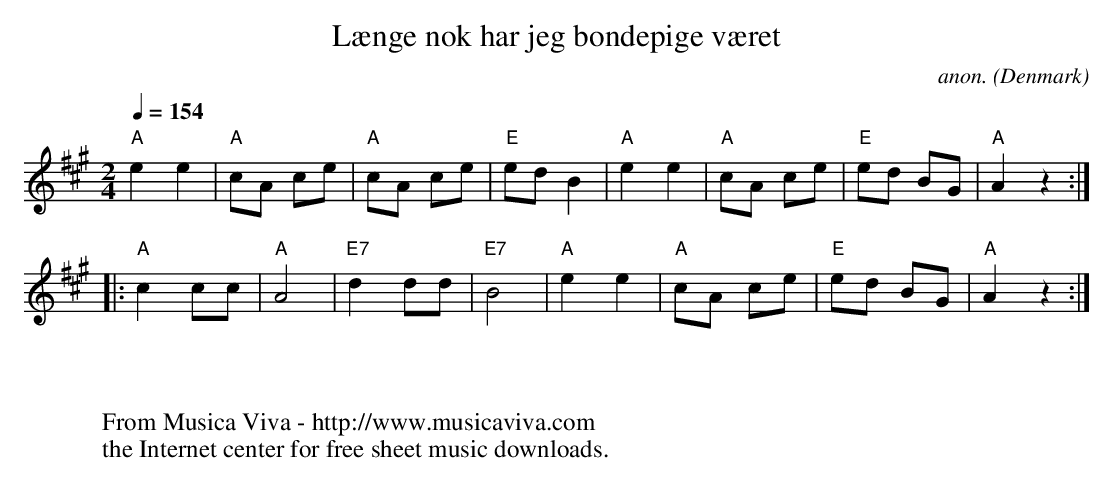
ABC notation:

X:1
T:L\aenge nok har jeg bondepige v\aeret
C:anon.
O:Denmark
M:2/4
L:1/8
Q:1/4=154
K:A
"A"e2e2|"A"cA ce|"A"cA ce|"E"edB2|"A"e2e2|"A"cA ce|"E"ed BG|"A"A2z2:|
|:"A"c2cc|"A"A4|"E7"d2dd|"E7"B4|"A"e2e2|"A"cA ce|"E"ed BG|"A"A2z2:|
W:
W:
W:  From Musica Viva - http://www.musicaviva.com
W:  the Internet center for free sheet music downloads.
